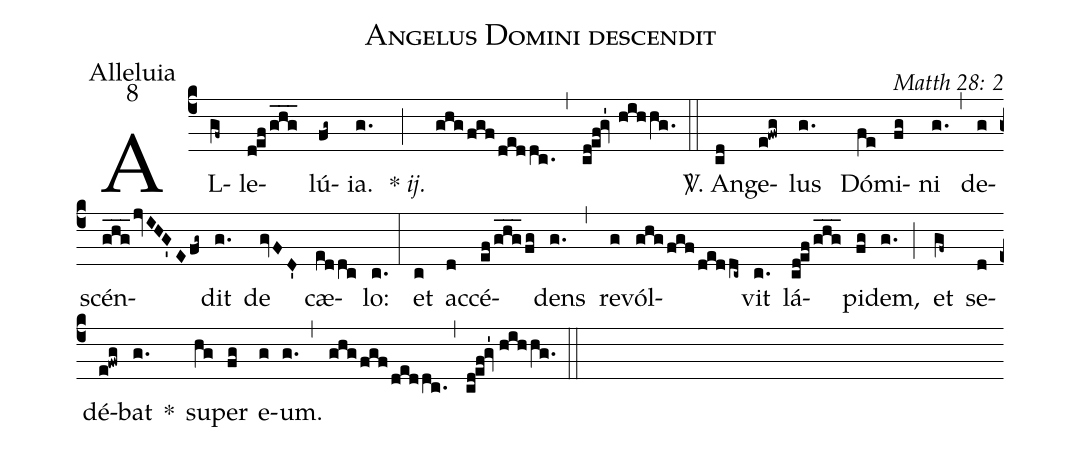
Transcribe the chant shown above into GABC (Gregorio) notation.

name: Angelus Domini descendit;
office-part: Alleluia;
mode: 8;
commentary: Matth 28: 2;
%%
(c4) AL(gf~)le(d!ef/ghg___)lú(fg~)ia.(g.) {*} <i>ij.</i>(;) (ghg/fgf/deddc.) (,) (cd!ef!gv'1//hihhg.) (::)
<sp>V/</sp>. An(cd)ge(e!fwg)lus(g.) Dó(fe)mi(fg)ni(g.) (,) de(g)scén(ghg___jvIHG'E/fg~)dit(g.) de(gvFD') cæ(eddc)lo:(c.) (:)
et(c) ac(d)cé(ef/ghg___/fg)dens(g.) (,) re(g)vól(ghg/fgf/deddc~)vit(c.) lá(cd!ef/ghg___)pi(fg)dem,(g.) (;) et(gf~) se(d)dé(e!fwg)bat(g.) *() su(hg)per(fg) e(g)um.(g.) (,) (ghg/fgf/deddc.) (,) (cd!ef!gv'1//hihhg.) (::)
